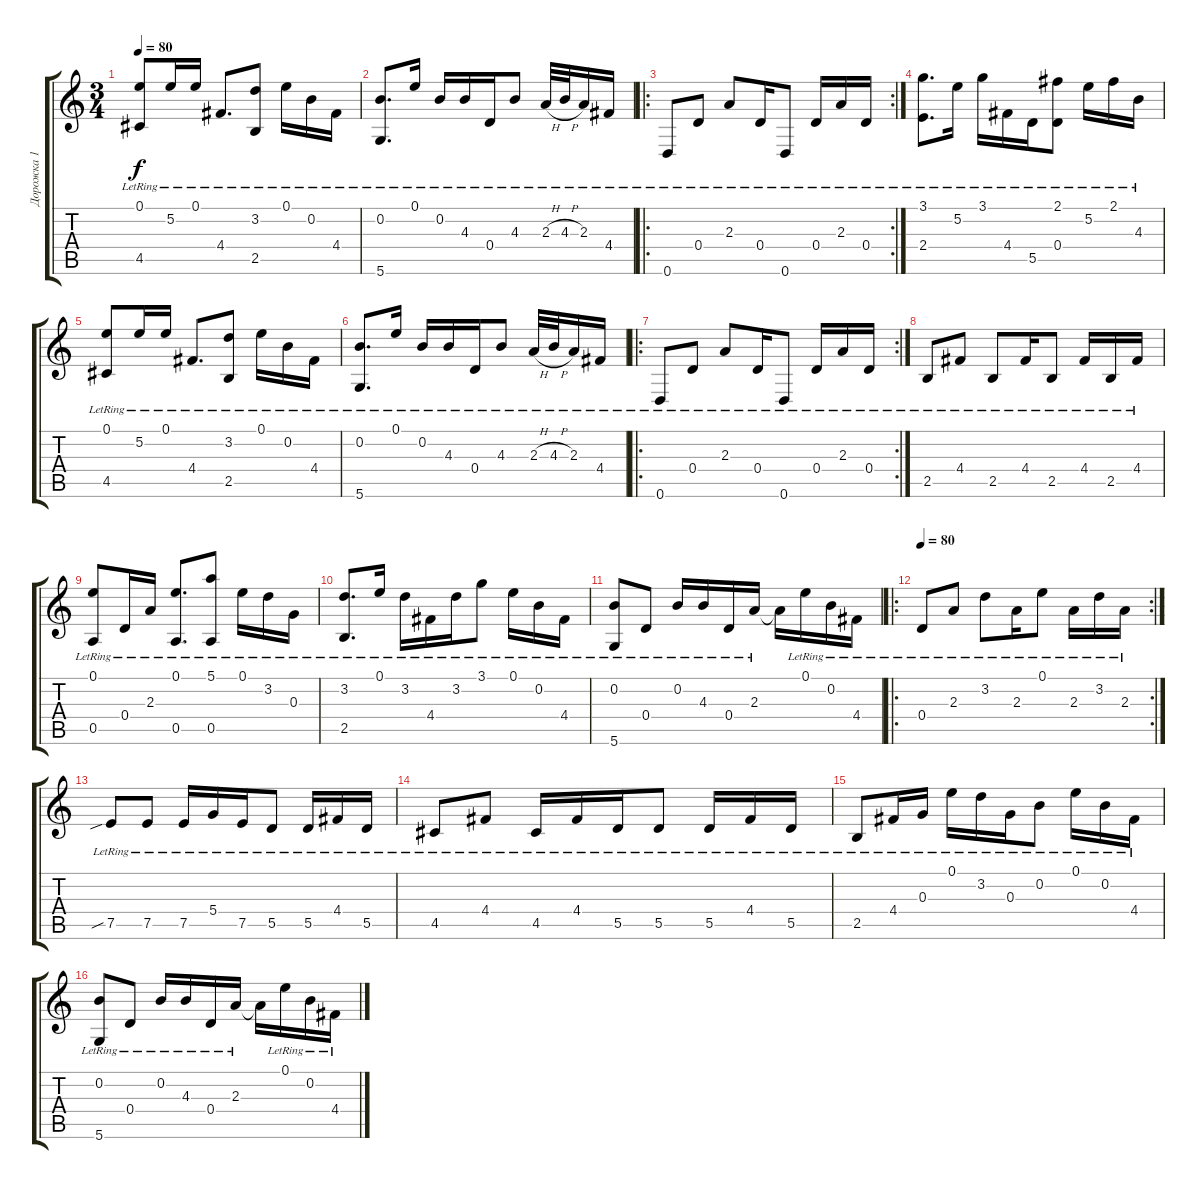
\track ("Дорожка 1" "Дорожка 1") {instrument acousticguitarsteel}
\staff {score tabs}
\tuning (E4 B3 G3 D3 A2 D2) {hide}
\ts (3 4)
\tempo 80
\clef g2
\ks c
(0.1{lr} 4.5{lr}).8{dy f} 5.2{lr}.16 0.1{lr}.16 4.4{lr}.8{d} (3.2{lr} 2.5{lr}).8 0.1{lr}.16 0.2{lr}.16 4.4{lr}.16 |
(0.2{lr} 5.6{lr}).8{d} 0.1{lr}.16 0.2{lr}.16 4.3{lr}.16 0.4{lr}.16 4.3{lr}.8 2.3{h lr}.32 4.3{h lr}.32 2.3{lr}.16 4.4{lr}.16 |
\ro
\rc 2
0.6{lr}.8 0.4{lr}.8 2.3{lr}.8 0.4{lr}.16 0.6{lr}.8 0.4{lr}.16 2.3{lr}.16 0.4{lr}.16 |
(3.1{lr} 2.4{lr}).8{d} 5.2{lr}.16 3.1{lr}.16 4.4{lr}.16 5.5{lr}.16 (2.1{lr} 0.4{lr}).8 5.2{lr}.16 2.1{lr}.16 4.3{lr}.16 |
(0.1{lr} 4.5{lr}).8 5.2{lr}.16 0.1{lr}.16 4.4{lr}.8{d} (3.2{lr} 2.5{lr}).8 0.1{lr}.16 0.2{lr}.16 4.4{lr}.16 |
(0.2{lr} 5.6{lr}).8{d} 0.1{lr}.16 0.2{lr}.16 4.3{lr}.16 0.4{lr}.16 4.3{lr}.8 2.3{h lr}.32 4.3{h lr}.32 2.3{lr}.16 4.4{lr}.16 |
\ro
\rc 2
0.6{lr}.8 0.4{lr}.8 2.3{lr}.8 0.4{lr}.16 0.6{lr}.8 0.4{lr}.16 2.3{lr}.16 0.4{lr}.16 |
2.5{lr}.8 4.4{lr}.8 2.5{lr}.8 4.4{lr}.16 2.5{lr}.8 4.4{lr}.16 2.5{lr}.16 4.4{lr}.16 |
(0.1{lr} 0.5{lr}).8 0.4{lr}.16 2.3{lr}.16 (0.1{lr} 0.5{lr}).8{d} (5.1 0.5{lr}).8 0.1{lr}.16 3.2{lr}.16 0.3{lr}.16 |
(3.2{lr} 2.5{lr}).8{d} 0.1{lr}.16 3.2{lr}.16 4.4{lr}.16 3.2{lr}.16 3.1{lr}.8 0.1{lr}.16 0.2{lr}.16 4.4{lr}.16 |
(0.2{lr} 5.6{lr}).8 0.4{lr}.8 0.2{lr}.16 4.3{lr}.16 0.4{lr}.16 2.3{lr}.16 2.3{t}.16 0.1{lr}.16 0.2{lr}.16 4.4{lr}.16 |
\ro
\rc 2
\tempo 80
0.4{lr}.8 2.3{lr}.8 3.2{lr}.8 2.3{lr}.16 0.1{lr}.8 2.3{lr}.16 3.2{lr}.16 2.3{lr}.16 |
7.5{sib lr}.8 7.5{lr}.8 7.5{lr}.16 5.4{lr}.16 7.5{lr}.16 5.5{lr}.8 5.5{lr}.16 4.4{lr}.16 5.5{lr}.16 |
4.5{lr}.8 4.4{lr}.8 4.5{lr}.16 4.4{lr}.16 5.5{lr}.16 5.5{lr}.8 5.5{lr}.16 4.4{lr}.16 5.5{lr}.16 |
2.5{lr}.8 4.4{lr}.16 0.3{lr}.16 0.1{lr}.16 3.2{lr}.16 0.3{lr}.16 0.2{lr}.8 0.1{lr}.16 0.2{lr}.16 4.4{lr}.16 |
(0.2{lr} 5.6{lr}).8 0.4{lr}.8 0.2{lr}.16 4.3{lr}.16 0.4{lr}.16 2.3{lr}.16 2.3{t}.16 0.1{lr}.16 0.2{lr}.16 4.4{lr}.16
